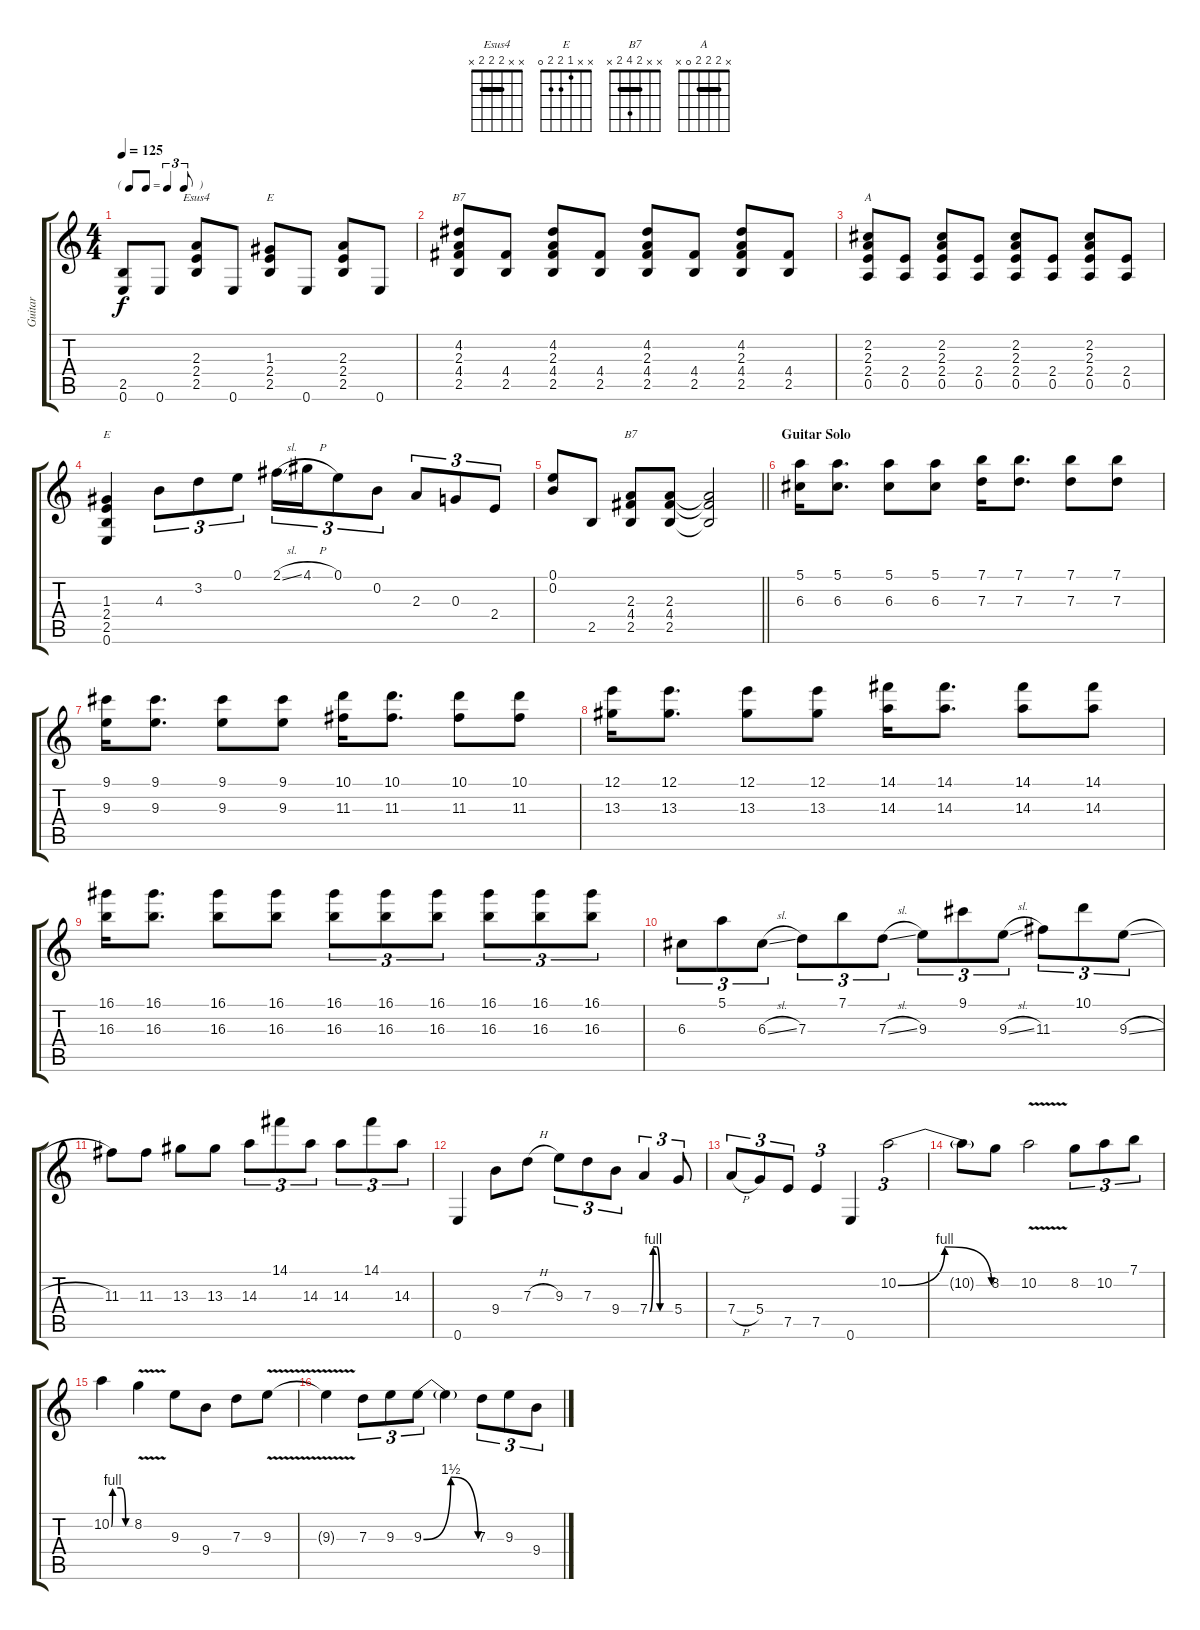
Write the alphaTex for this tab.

\track ("Guitar" "Guitar") {instrument overdrivenguitar}
\staff {score tabs}
\tuning (E4 B3 G3 D3 A2 E2) {hide}
\chord ("Esus4" x x 2 2 2 x) {barre 2}
\chord ("E" x x 1 2 2 x)
\chord ("B7" x 4 2 4 2 x) {barre 2}
\chord ("A" x 2 2 2 0 x) {barre 2}
\chord ("E" x x 1 2 2 0)
\chord ("B7" x x 2 4 2 x) {barre 2}
\ts (4 4)
\tf triplet8th
\tempo 125
\clef g2
\ks aminor
(2.5 0.6).8{dy f} 0.6.8 (2.3 2.4 2.5).8{ch "Esus4"} 0.6.8 (1.3 2.4 2.5).8{ch "E"} 0.6.8 (2.3 2.4 2.5).8 0.6.8 |
(4.2 2.3 4.4 2.5).8{ch "B7"} (4.4 2.5).8 (4.2 2.3 4.4 2.5).8 (4.4 2.5).8 (4.2 2.3 4.4 2.5).8 (4.4 2.5).8 (4.2 2.3 4.4 2.5).8 (4.4 2.5).8 |
(2.2 2.3 2.4 0.5).8{ch "A"} (2.4 0.5).8 (2.2 2.3 2.4 0.5).8 (2.4 0.5).8 (2.2 2.3 2.4 0.5).8 (2.4 0.5).8 (2.2 2.3 2.4 0.5).8 (2.4 0.5).8 |
(1.3 2.4 2.5 0.6).4{ch "E"} 4.3.8{tu (3 2)} 3.2.8{tu (3 2)} 0.1.8{tu (3 2)} 2.1{sl}.16{tu (3 2)} 4.1{h}.16{tu (3 2)} 0.1.8{tu (3 2)} 0.2.8{tu (3 2)} 2.3.8{tu (3 2)} 0.3.8{tu (3 2)} 2.4.8{tu (3 2)} |
\barLineRight lightlight
(0.1 0.2).8 2.5.8 (2.3 4.4 2.5).8{ch "B7"} (2.3 4.4 2.5).8 (2.3{t} 4.4{t} 2.5{t}).2 |
\section ("" "Guitar Solo")
(5.1 6.3).16 (5.1 6.3).8{d} (5.1 6.3).8 (5.1 6.3).8 (7.1 7.3).16 (7.1 7.3).8{d} (7.1 7.3).8 (7.1 7.3).8 |
(9.1 9.3).16 (9.1 9.3).8{d} (9.1 9.3).8 (9.1 9.3).8 (10.1 11.3).16 (10.1 11.3).8{d} (10.1 11.3).8 (10.1 11.3).8 |
(12.1 13.3).16 (12.1 13.3).8{d} (12.1 13.3).8 (12.1 13.3).8 (14.1 14.3).16 (14.1 14.3).8{d} (14.1 14.3).8 (14.1 14.3).8 |
(16.1 16.3).16 (16.1 16.3).8{d} (16.1 16.3).8 (16.1 16.3).8 (16.1 16.3).8{tu (3 2)} (16.1 16.3).8{tu (3 2)} (16.1 16.3).8{tu (3 2)} (16.1 16.3).8{tu (3 2)} (16.1 16.3).8{tu (3 2)} (16.1 16.3).8{tu (3 2)} |
6.3.8{tu (3 2)} 5.1.8{tu (3 2)} 6.3{sl}.8{tu (3 2)} 7.3.8{tu (3 2)} 7.1.8{tu (3 2)} 7.3{sl}.8{tu (3 2)} 9.3.8{tu (3 2)} 9.1.8{tu (3 2)} 9.3{sl}.8{tu (3 2)} 11.3.8{tu (3 2)} 10.1.8{tu (3 2)} 9.3{sl}.8{tu (3 2)} |
11.3.8 11.3.8 13.3.8 13.3.8 14.3.8{tu (3 2)} 14.1.8{tu (3 2)} 14.3.8{tu (3 2)} 14.3.8{tu (3 2)} 14.1.8{tu (3 2)} 14.3.8{tu (3 2)} |
0.6.4 9.4.8 7.3{h}.8 9.3.8{tu (3 2)} 7.3.8{tu (3 2)} 9.4.8{tu (3 2)} 7.4{be (custom 0 0 10 4 20 4 30 0 60 0)}.4{tu (3 2)} 5.4.8{tu (3 2)} |
7.4{h}.8{tu (3 2)} 5.4.8{tu (3 2)} 7.5.8{tu (3 2)} 7.5.4{tu (3 2)} 0.6.4 10.2{be (bendrelease 0 0 15 4 45 4 60 0)}.2{tu (3 2)} |
10.2{t}.8 8.2.8 10.2{v}.2 8.2.8{tu (3 2)} 10.2.8{tu (3 2)} 7.1.8{tu (3 2)} |
10.2{be (custom 0 0 4 4 30 4 45 0 60 0)}.4 8.2{v}.4 9.3.8 9.4.8 7.3.8 9.3{v}.8 |
9.3{t}.4 7.3.8{tu (3 2)} 9.3.8{tu (3 2)} 9.3{be (bendrelease 0 0 15 6 50 6 60 0)}.8{tu (3 2)} 9.3{t}.4 7.3.8{tu (3 2)} 9.3.8{tu (3 2)} 9.4.8{tu (3 2)}
